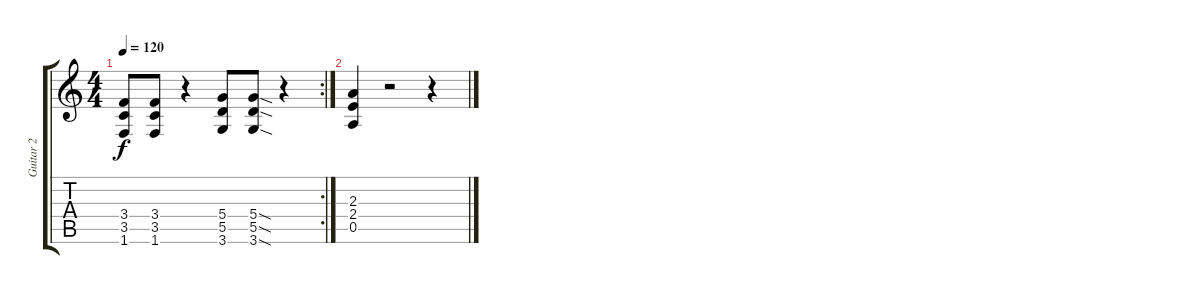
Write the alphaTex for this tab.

\track ("Guitar 2" "Guitar 2") {instrument overdrivenguitar}
\staff {score tabs}
\tuning (E4 B3 G3 D3 A2 E2) {hide}
\rc 2
\ts (4 4)
\tempo 120
\clef g2
\ks c
(3.4 3.5 1.6).8{dy f volume 13} (3.4 3.5 1.6).8 r.4 (5.4 5.5 3.6).8 (5.4{sod} 5.5{sod} 3.6{sod}).8 r.4 |
(2.3 2.4 0.5).4 r.2 r.4
